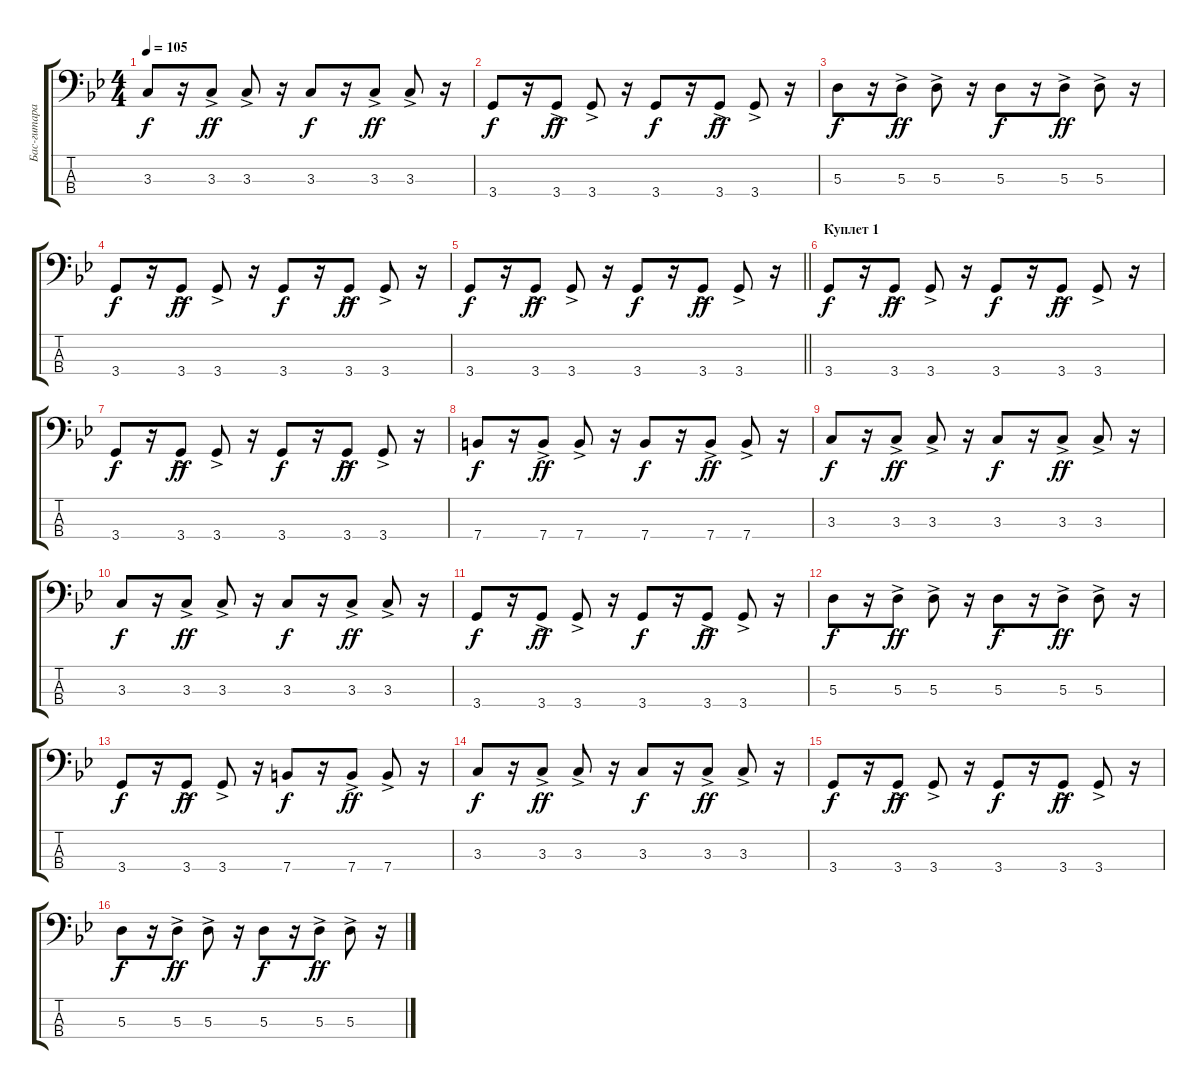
\track ("Бас-гитара" "Бас-гитара") {instrument electricbassfinger}
\staff {score tabs}
\tuning (G2 D2 A1 E1) {hide}
\ts (4 4)
\tempo 105
\clef f4
\ks gminor
3.3.8{dy f instrument electricbassfinger} r.16 3.3{ac}.8{dy ff} 3.3{ac}.8 r.16 3.3.8{dy f} r.16 3.3{ac}.8{dy ff} 3.3{ac}.8 r.16 |
3.4.8{dy f} r.16 3.4{ac}.8{dy ff} 3.4{ac}.8 r.16 3.4.8{dy f} r.16 3.4{ac}.8{dy ff} 3.4{ac}.8 r.16 |
5.3.8{dy f} r.16 5.3{ac}.8{dy ff} 5.3{ac}.8 r.16 5.3.8{dy f} r.16 5.3{ac}.8{dy ff} 5.3{ac}.8 r.16 |
3.4.8{dy f} r.16 3.4{ac}.8{dy ff} 3.4{ac}.8 r.16 3.4.8{dy f} r.16 3.4{ac}.8{dy ff} 3.4{ac}.8 r.16 |
\barLineRight lightlight
3.4.8{dy f} r.16 3.4{ac}.8{dy ff} 3.4{ac}.8 r.16 3.4.8{dy f} r.16 3.4{ac}.8{dy ff} 3.4{ac}.8 r.16 |
\section ("" "Куплет 1")
3.4.8{dy f} r.16 3.4{ac}.8{dy ff} 3.4{ac}.8 r.16 3.4.8{dy f} r.16 3.4{ac}.8{dy ff} 3.4{ac}.8 r.16 |
3.4.8{dy f} r.16 3.4{ac}.8{dy ff} 3.4{ac}.8 r.16 3.4.8{dy f} r.16 3.4{ac}.8{dy ff} 3.4{ac}.8 r.16 |
7.4.8{dy f} r.16 7.4{ac}.8{dy ff} 7.4{ac}.8 r.16 7.4.8{dy f} r.16 7.4{ac}.8{dy ff} 7.4{ac}.8 r.16 |
3.3.8{dy f} r.16 3.3{ac}.8{dy ff} 3.3{ac}.8 r.16 3.3.8{dy f} r.16 3.3{ac}.8{dy ff} 3.3{ac}.8 r.16 |
3.3.8{dy f} r.16 3.3{ac}.8{dy ff} 3.3{ac}.8 r.16 3.3.8{dy f} r.16 3.3{ac}.8{dy ff} 3.3{ac}.8 r.16 |
3.4.8{dy f} r.16 3.4{ac}.8{dy ff} 3.4{ac}.8 r.16 3.4.8{dy f} r.16 3.4{ac}.8{dy ff} 3.4{ac}.8 r.16 |
5.3.8{dy f} r.16 5.3{ac}.8{dy ff} 5.3{ac}.8 r.16 5.3.8{dy f} r.16 5.3{ac}.8{dy ff} 5.3{ac}.8 r.16 |
3.4.8{dy f} r.16 3.4{ac}.8{dy ff} 3.4{ac}.8 r.16 7.4.8{dy f} r.16 7.4{ac}.8{dy ff} 7.4{ac}.8 r.16 |
3.3.8{dy f} r.16 3.3{ac}.8{dy ff} 3.3{ac}.8 r.16 3.3.8{dy f} r.16 3.3{ac}.8{dy ff} 3.3{ac}.8 r.16 |
3.4.8{dy f} r.16 3.4{ac}.8{dy ff} 3.4{ac}.8 r.16 3.4.8{dy f} r.16 3.4{ac}.8{dy ff} 3.4{ac}.8 r.16 |
5.3.8{dy f} r.16 5.3{ac}.8{dy ff} 5.3{ac}.8 r.16 5.3.8{dy f} r.16 5.3{ac}.8{dy ff} 5.3{ac}.8 r.16
